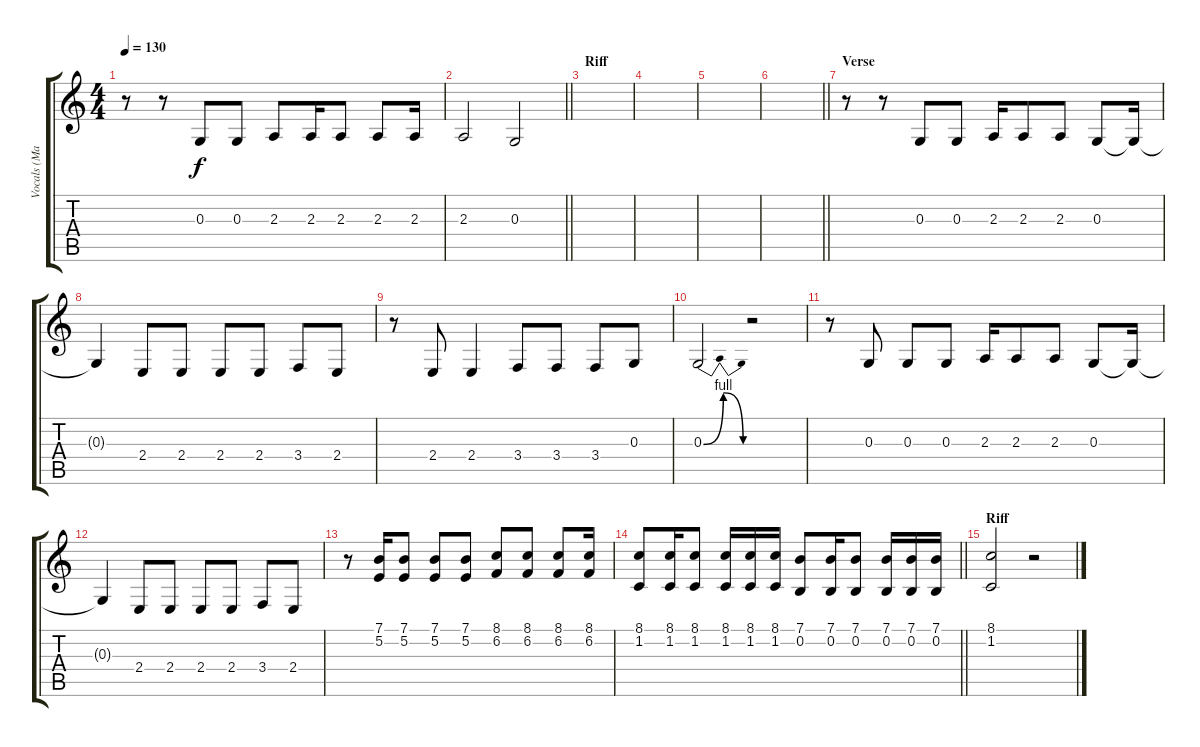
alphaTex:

\track ("Vocals (Mark Hoppus)" "Vocals (Ma") {instrument baritonesax}
\staff {score tabs}
\tuning (E4 B3 G3 D3 A2 E2) {hide}
\ts (4 4)
\tempo 130
\clef g2
\ks c
r.8{dy f} r.8 0.3.8 0.3.8 2.3.8 2.3.16 2.3.8 2.3.8 2.3.16 |
\barLineRight lightlight
2.3.2 0.3.2 |
\section ("" "Riff")
|
|
|
\barLineRight lightlight
|
\section ("" "Verse")
r.8 r.8 0.3.8 0.3.8 2.3.16 2.3.8 2.3.8 0.3.8 0.3{t}.16 |
0.3{t}.4 2.4.8 2.4.8 2.4.8 2.4.8 3.4.8 2.4.8 |
r.8 2.4.8 2.4.4 3.4.8 3.4.8 3.4.8 0.3.8 |
0.3{be (bendrelease 0 0 29 4 29 4 60 0)}.2 r.2 |
r.8 0.3.8 0.3.8 0.3.8 2.3.16 2.3.8 2.3.8 0.3.8 0.3{t}.16 |
0.3{t}.4 2.4.8 2.4.8 2.4.8 2.4.8 3.4.8 2.4.8 |
r.8 (7.1 5.2).16 (7.1 5.2).8 (7.1 5.2).8 (7.1 5.2).8 (8.1 6.2).8 (8.1 6.2).8 (8.1 6.2).8 (8.1 6.2).16 |
\barLineRight lightlight
(8.1 1.2).8 (8.1 1.2).16 (8.1 1.2).8 (8.1 1.2).16 (8.1 1.2).16 (8.1 1.2).16 (7.1 0.2).8 (7.1 0.2).16 (7.1 0.2).8 (7.1 0.2).16 (7.1 0.2).16 (7.1 0.2).16 |
\section ("" "Riff")
(8.1 1.2).2 r.2
